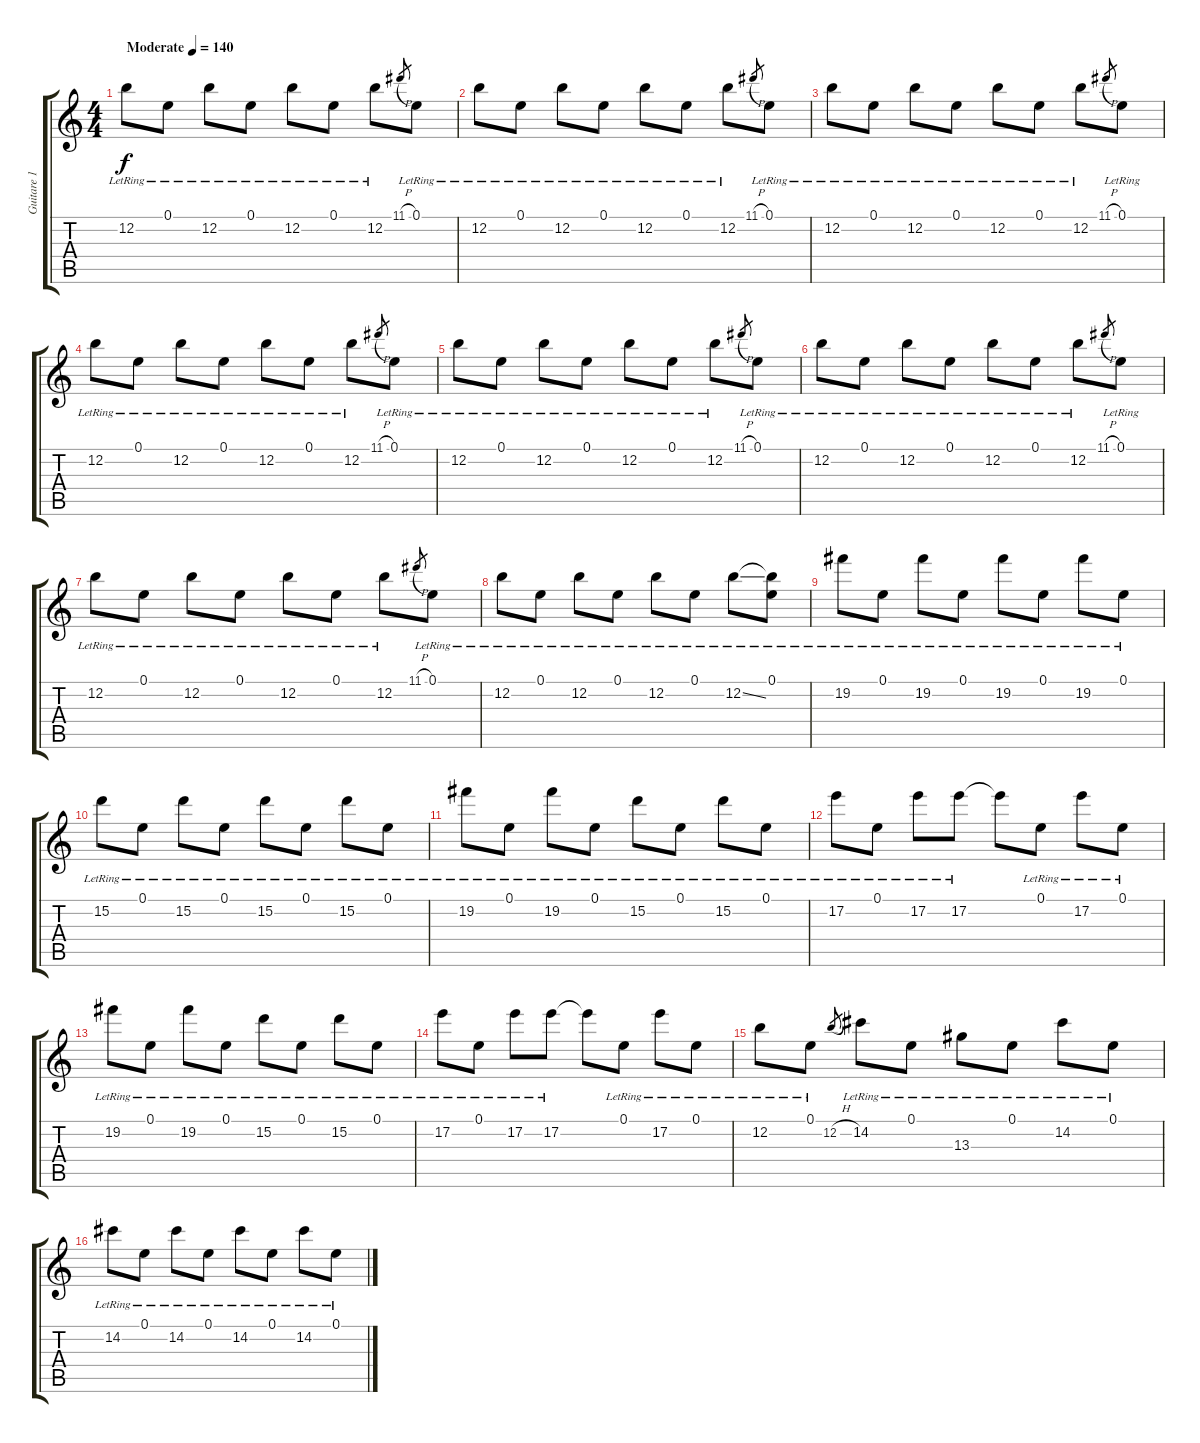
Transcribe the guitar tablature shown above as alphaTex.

\track ("Guitare 1" "Guitare 1") {instrument electricguitarclean}
\staff {score tabs}
\tuning (E4 B3 G3 D3 A2 E2) {hide}
\ts (4 4)
\tempo (140 "Moderate")
\clef g2
\ks c
12.2{lr}.8{dy f instrument electricguitarclean} 0.1{lr}.8 12.2{lr}.8 0.1{lr}.8 12.2{lr}.8 0.1{lr}.8 12.2{lr}.8 11.1{h}.8{gr} 0.1{lr}.8 |
12.2{lr}.8 0.1{lr}.8 12.2{lr}.8 0.1{lr}.8 12.2{lr}.8 0.1{lr}.8 12.2{lr}.8 11.1{h}.8{gr} 0.1{lr}.8 |
12.2{lr}.8 0.1{lr}.8 12.2{lr}.8 0.1{lr}.8 12.2{lr}.8 0.1{lr}.8 12.2{lr}.8 11.1{h}.8{gr} 0.1{lr}.8 |
12.2{lr}.8 0.1{lr}.8 12.2{lr}.8 0.1{lr}.8 12.2{lr}.8 0.1{lr}.8 12.2{lr}.8 11.1{h}.8{gr} 0.1{lr}.8 |
12.2{lr}.8 0.1{lr}.8 12.2{lr}.8 0.1{lr}.8 12.2{lr}.8 0.1{lr}.8 12.2{lr}.8 11.1{h}.8{gr} 0.1{lr}.8 |
12.2{lr}.8 0.1{lr}.8 12.2{lr}.8 0.1{lr}.8 12.2{lr}.8 0.1{lr}.8 12.2{lr}.8 11.1{h}.8{gr} 0.1{lr}.8 |
12.2{lr}.8 0.1{lr}.8 12.2{lr}.8 0.1{lr}.8 12.2{lr}.8 0.1{lr}.8 12.2{lr}.8 11.1{h}.8{gr} 0.1{lr}.8 |
12.2{lr}.8 0.1{lr}.8 12.2{lr}.8 0.1{lr}.8 12.2{lr}.8 0.1{lr}.8 12.2{ss lr}.8 (0.1{lr} 12.2{t}).8 |
19.2{lr}.8 0.1{lr}.8 19.2{lr}.8 0.1{lr}.8 19.2{lr}.8 0.1{lr}.8 19.2{lr}.8 0.1{lr}.8 |
15.2{lr}.8 0.1{lr}.8 15.2{lr}.8 0.1{lr}.8 15.2{lr}.8 0.1{lr}.8 15.2{lr}.8 0.1{lr}.8 |
19.2{lr}.8 0.1{lr}.8 19.2{lr}.8 0.1{lr}.8 15.2{lr}.8 0.1{lr}.8 15.2{lr}.8 0.1{lr}.8 |
17.2{lr}.8 0.1{lr}.8 17.2{lr}.8 17.2{lr}.8 17.2{t}.8 0.1{lr}.8 17.2{lr}.8 0.1{lr}.8 |
19.2{lr}.8 0.1{lr}.8 19.2{lr}.8 0.1{lr}.8 15.2{lr}.8 0.1{lr}.8 15.2{lr}.8 0.1{lr}.8 |
17.2{lr}.8 0.1{lr}.8 17.2{lr}.8 17.2{lr}.8 17.2{t}.8 0.1{lr}.8 17.2{lr}.8 0.1{lr}.8 |
12.2{lr}.8 0.1{lr}.8 12.2{h}.8{gr} 14.2{lr}.8 0.1{lr}.8 13.3{lr}.8 0.1{lr}.8 14.2{lr}.8 0.1{lr}.8 |
14.2{lr}.8 0.1{lr}.8 14.2{lr}.8 0.1{lr}.8 14.2{lr}.8 0.1{lr}.8 14.2{lr}.8 0.1{lr}.8
